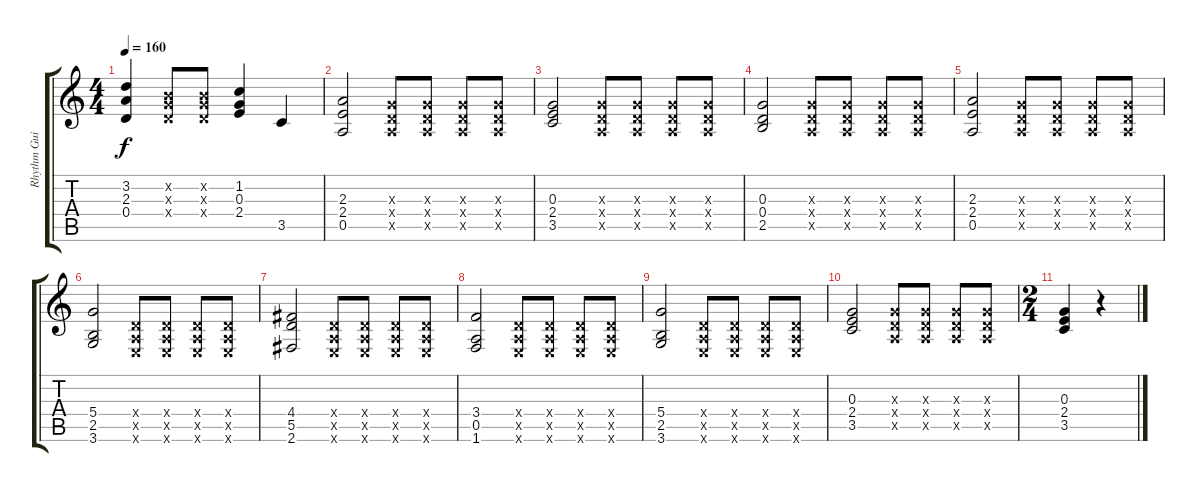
\track ("Rhythm Guitar" "Rhythm Gui") {instrument distortionguitar}
\staff {score tabs}
\tuning (E4 B3 G3 D3 A2 E2) {hide}
\ts (4 4)
\tempo 160
\clef g2
\ks c
(3.2 2.3 0.4).4{dy f} (0.2{x} 0.3{x} 0.4{x}).8 (0.2{x} 0.3{x} 0.4{x}).8 (1.2 0.3 2.4).4 3.5.4 |
(2.3 2.4 0.5).2 (0.3{x} 0.4{x} 0.5{x}).8 (0.3{x} 0.4{x} 0.5{x}).8 (0.3{x} 0.4{x} 0.5{x}).8 (0.3{x} 0.4{x} 0.5{x}).8 |
(0.3 2.4 3.5).2 (0.3{x} 0.4{x} 0.5{x}).8 (0.3{x} 0.4{x} 0.5{x}).8 (0.3{x} 0.4{x} 0.5{x}).8 (0.3{x} 0.4{x} 0.5{x}).8 |
(0.3 0.4 2.5).2 (0.3{x} 0.4{x} 0.5{x}).8 (0.3{x} 0.4{x} 0.5{x}).8 (0.3{x} 0.4{x} 0.5{x}).8 (0.3{x} 0.4{x} 0.5{x}).8 |
(2.3 2.4 0.5).2 (0.3{x} 0.4{x} 0.5{x}).8 (0.3{x} 0.4{x} 0.5{x}).8 (0.3{x} 0.4{x} 0.5{x}).8 (0.3{x} 0.4{x} 0.5{x}).8 |
(5.4 2.5 3.6).2 (0.4{x} 0.5{x} 0.6{x}).8 (0.4{x} 0.5{x} 0.6{x}).8 (0.4{x} 0.5{x} 0.6{x}).8 (0.4{x} 0.5{x} 0.6{x}).8 |
(4.4 5.5 2.6).2 (0.4{x} 0.5{x} 0.6{x}).8 (0.4{x} 0.5{x} 0.6{x}).8 (0.4{x} 0.5{x} 0.6{x}).8 (0.4{x} 0.5{x} 0.6{x}).8 |
(3.4 0.5 1.6).2 (0.4{x} 0.5{x} 0.6{x}).8 (0.4{x} 0.5{x} 0.6{x}).8 (0.4{x} 0.5{x} 0.6{x}).8 (0.4{x} 0.5{x} 0.6{x}).8 |
(5.4 2.5 3.6).2 (0.4{x} 0.5{x} 0.6{x}).8 (0.4{x} 0.5{x} 0.6{x}).8 (0.4{x} 0.5{x} 0.6{x}).8 (0.4{x} 0.5{x} 0.6{x}).8 |
(0.3 2.4 3.5).2 (0.3{x} 0.4{x} 0.5{x}).8 (0.3{x} 0.4{x} 0.5{x}).8 (0.3{x} 0.4{x} 0.5{x}).8 (0.3{x} 0.4{x} 0.5{x}).8 |
\ts (2 4)
(0.3 2.4 3.5).4 r.4
